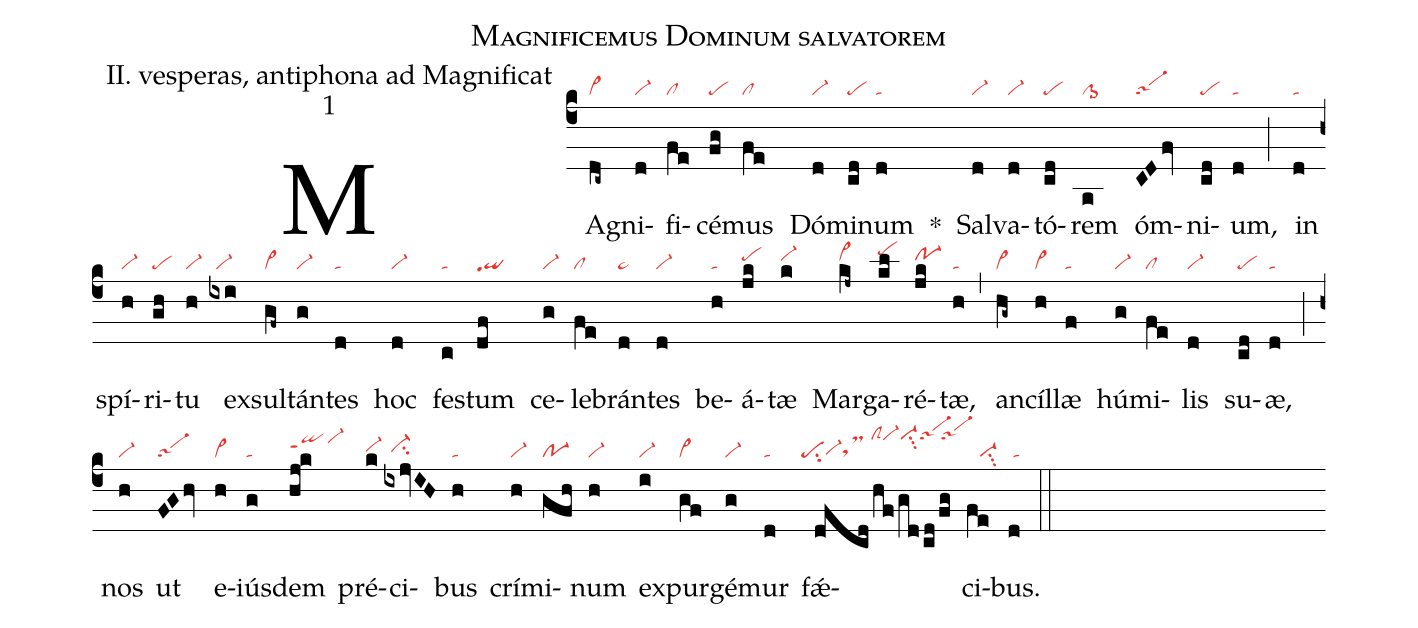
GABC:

name: Magnificemus Dominum salvatorem;
office-part: II. vesperas, antiphona ad Magnificat;
mode: 1;
nabc-lines: 1;
%%
(c4)
MA(dc~|vi>)gni(d|vi-)fi(fe|cl)cé(fg|pe)mus(fe|cl) Dó(d|vi-)mi(cd|pe)num(d|ta) *()
Sal(d|vi-)va(d|vi-)tó(cd|pe)rem(a|cl>1) óm(CDfv|sa-1)ni(cd|pe)um,(d|ta) (;)
in(d|ta) spí(h|vi-)ri(gh|pe)tu(h|vi-) ex(ixi|//vi-)sul(gf~|vi>)tán(g|vi-)tes(d|ta) hoc(d|vi-) fes(c|ta)tum(df|puheqi) ce(g|vi-)le(fe|cl)brán(d|ta>)tes(d|vi-) be(h|ta)á(jk|pehi)tæ(k|vi-hi) Mar(kj~|vi>hi)ga(kl|pehk)ré(jk|po-1hi)tæ,(h|ta) (,)
an(hg~|vi>)cíl(h|vi>)læ(f|ta) hú(g|vi-)mi(fe|cl)lis(d|vi-) su(cd|pe)æ,(d|ta) (;)
nos(h|vi-) ut(FGhv|sa-1) e(h|vi>)iús(g|ta)dem(hj!k|qihippt1vi-hk) pré(k|vi-hh)ci(ixjvIH|//ci-hh)bus(h|ta) crí(h|vi-)mi(gfh|po-1)num(h|vi-) ex(i|vi-)pur(gf|vi>)gé(g|vi-)mur(d|ta) fǽ(dfcd/hf/gd/cd/fg|```pesu2vi-hgtsMhg/clShlvi-hlvi-hlsu3sa-1hl```sa-1hl)ci(fe|///vi-su3)bus.(d|/ta) (::)
